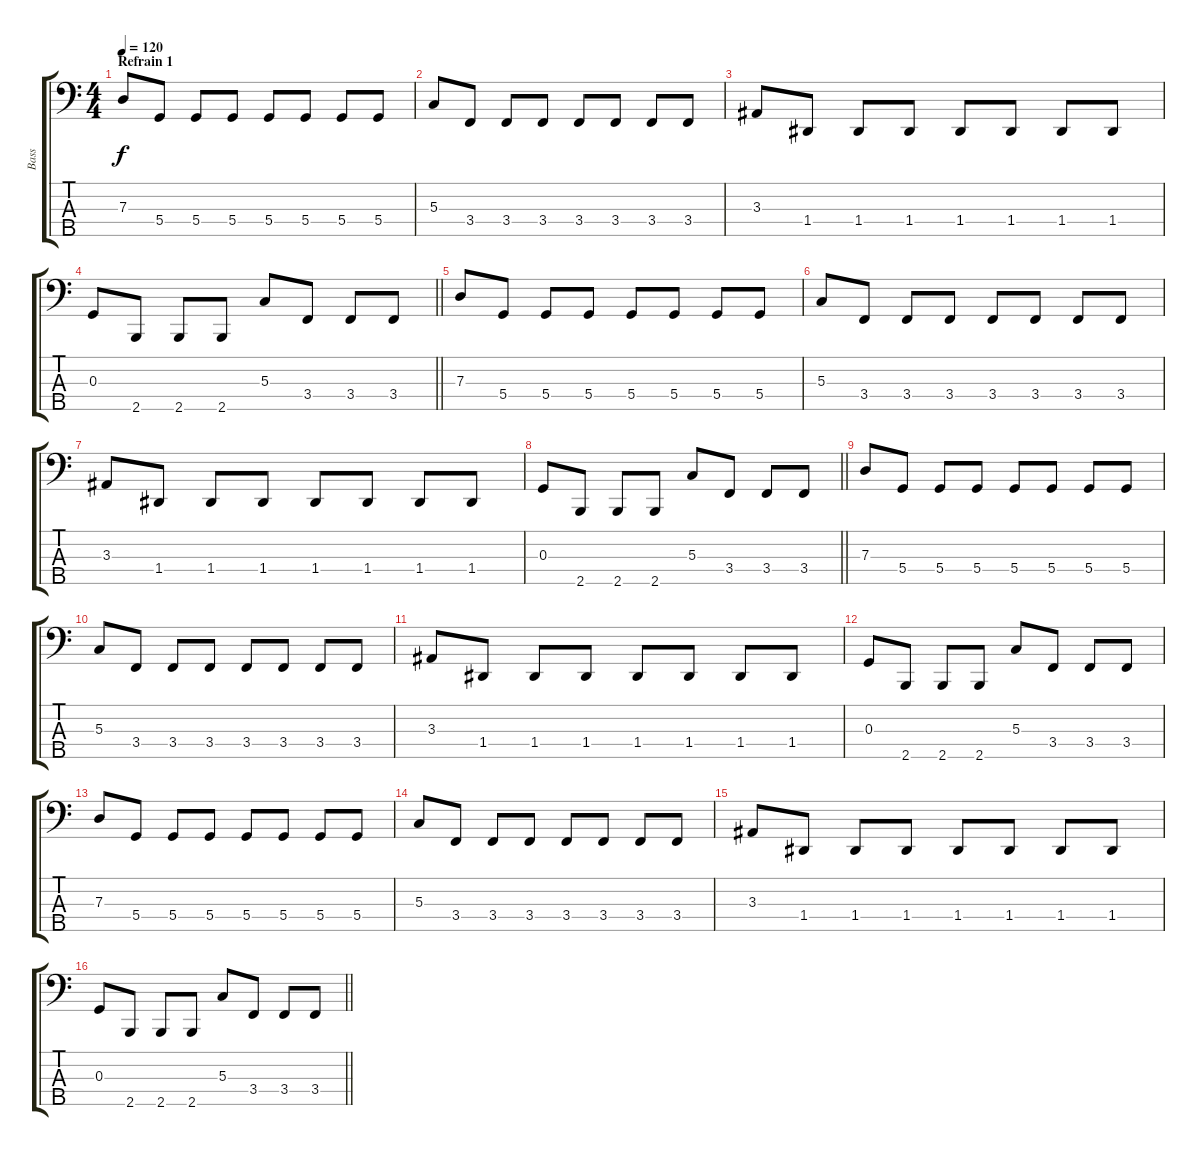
\track ("Bass" "Bass") {instrument electricbassfinger}
\staff {score tabs}
\tuning (F2 C2 G1 D1 A0) {hide}
\ts (4 4)
\section ("" "Refrain 1")
\tempo 120
\clef f4
\ks c
7.3.8{dy f} 5.4.8 5.4.8 5.4.8 5.4.8 5.4.8 5.4.8 5.4.8 |
5.3.8 3.4.8 3.4.8 3.4.8 3.4.8 3.4.8 3.4.8 3.4.8 |
3.3.8 1.4.8 1.4.8 1.4.8 1.4.8 1.4.8 1.4.8 1.4.8 |
\barLineRight lightlight
0.3.8 2.5.8 2.5.8 2.5.8 5.3.8 3.4.8 3.4.8 3.4.8 |
7.3.8 5.4.8 5.4.8 5.4.8 5.4.8 5.4.8 5.4.8 5.4.8 |
5.3.8 3.4.8 3.4.8 3.4.8 3.4.8 3.4.8 3.4.8 3.4.8 |
3.3.8 1.4.8 1.4.8 1.4.8 1.4.8 1.4.8 1.4.8 1.4.8 |
\barLineRight lightlight
0.3.8 2.5.8 2.5.8 2.5.8 5.3.8 3.4.8 3.4.8 3.4.8 |
7.3.8 5.4.8 5.4.8 5.4.8 5.4.8 5.4.8 5.4.8 5.4.8 |
5.3.8 3.4.8 3.4.8 3.4.8 3.4.8 3.4.8 3.4.8 3.4.8 |
3.3.8 1.4.8 1.4.8 1.4.8 1.4.8 1.4.8 1.4.8 1.4.8 |
0.3.8 2.5.8 2.5.8 2.5.8 5.3.8 3.4.8 3.4.8 3.4.8 |
7.3.8 5.4.8 5.4.8 5.4.8 5.4.8 5.4.8 5.4.8 5.4.8 |
5.3.8 3.4.8 3.4.8 3.4.8 3.4.8 3.4.8 3.4.8 3.4.8 |
3.3.8 1.4.8 1.4.8 1.4.8 1.4.8 1.4.8 1.4.8 1.4.8 |
\barLineRight lightlight
0.3.8 2.5.8 2.5.8 2.5.8 5.3.8 3.4.8 3.4.8 3.4.8
